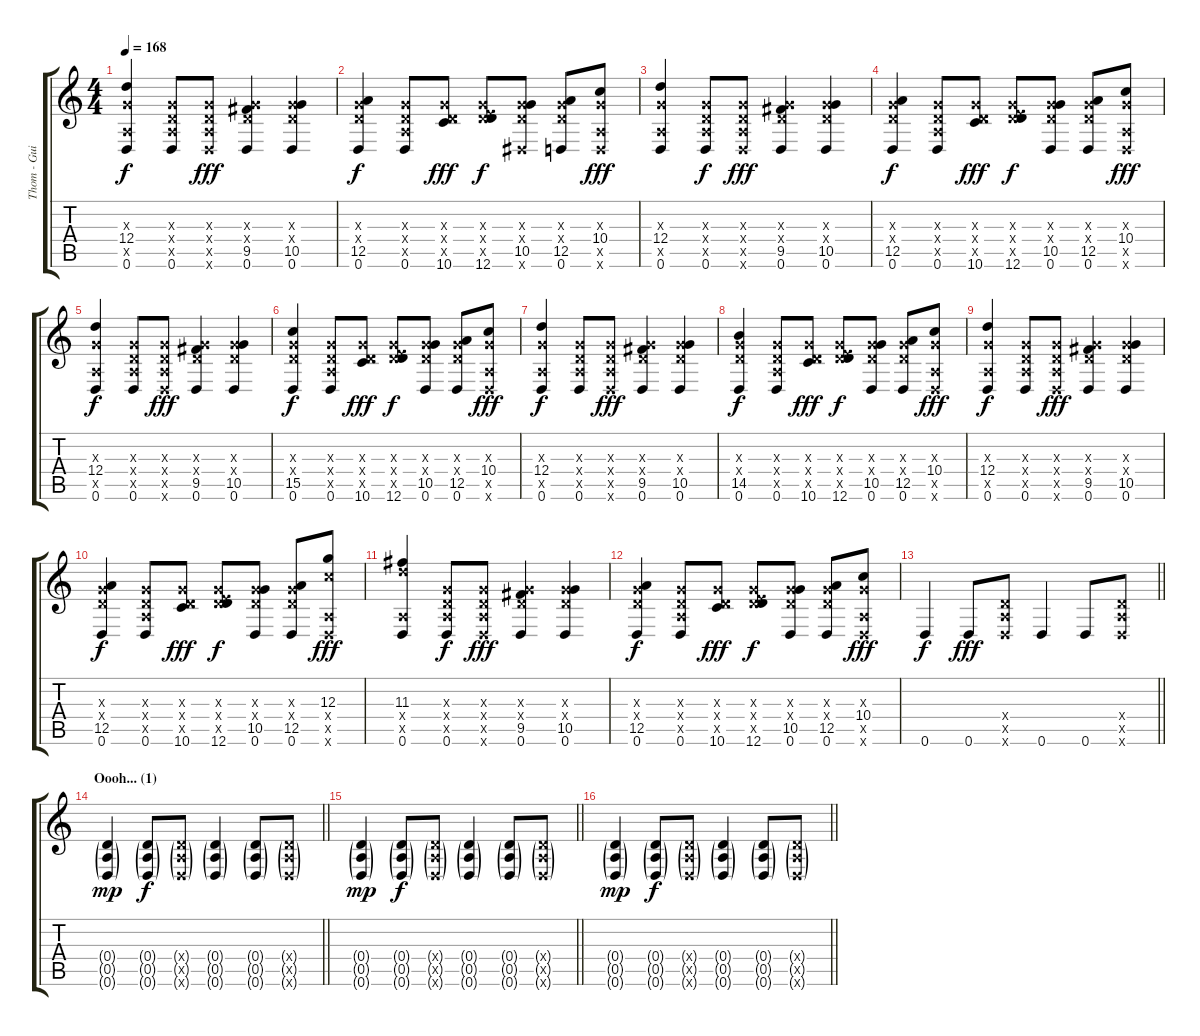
\track ("Thom - Guitar" "Thom - Gui") {instrument overdrivenguitar}
\staff {score tabs}
\tuning (E4 B3 G3 D3 A2 D2) {hide}
\ts (4 4)
\tempo 168
\clef g2
\ks c
(0.3{x} 12.4 0.5{x} 0.6).4{dy f} (0.3{x} 0.4{x} 0.5{x} 0.6).8 (0.3{x} 0.4{x} 0.5{x} 0.6{x}).8{dy fff} (0.3{x} 0.4{x} 9.5 0.6).4 (0.3{x} 0.4{x} 10.5 0.6).4 |
(0.3{x} 0.4{x} 12.5 0.6).4{dy f} (0.3{x} 0.4{x} 0.5{x} 0.6).8 (0.3{x} 0.4{x} 5.5{x} 10.6).8{dy fff} (0.3{x} 0.4{x} 7.5{x} 12.6).8{dy f} (0.3{x} 0.4{x} 10.5 1.6{x}).8 (0.3{x} 0.4{x} 12.5 0.6).8 (0.3{x} 10.4 0.5{x} 0.6{x}).8{dy fff} |
(0.3{x} 12.4 0.5{x} 0.6).4 (0.3{x} 0.4{x} 0.5{x} 0.6).8{dy f} (0.3{x} 0.4{x} 0.5{x} 0.6{x}).8{dy fff} (0.3{x} 0.4{x} 9.5 0.6).4 (0.3{x} 0.4{x} 10.5 0.6).4 |
(0.3{x} 0.4{x} 12.5 0.6).4{dy f} (0.3{x} 0.4{x} 0.5{x} 0.6).8 (0.3{x} 0.4{x} 5.5{x} 10.6).8{dy fff} (0.3{x} 0.4{x} 7.5{x} 12.6).8{dy f} (0.3{x} 0.4{x} 10.5 0.6).8 (0.3{x} 0.4{x} 12.5 0.6).8 (0.3{x} 10.4 0.5{x} 0.6{x}).8{dy fff} |
(0.3{x} 12.4 0.5{x} 0.6).4{dy f} (0.3{x} 0.4{x} 0.5{x} 0.6).8 (0.3{x} 0.4{x} 0.5{x} 0.6{x}).8{dy fff} (0.3{x} 0.4{x} 9.5 0.6).4 (0.3{x} 0.4{x} 10.5 0.6).4 |
(0.3{x} 0.4{x} 15.5 0.6).4{dy f} (0.3{x} 0.4{x} 0.5{x} 0.6).8 (0.3{x} 0.4{x} 5.5{x} 10.6).8{dy fff} (0.3{x} 0.4{x} 7.5{x} 12.6).8{dy f} (0.3{x} 0.4{x} 10.5 0.6).8 (0.3{x} 0.4{x} 12.5 0.6).8 (0.3{x} 10.4 0.5{x} 0.6{x}).8{dy fff} |
(0.3{x} 12.4 0.5{x} 0.6).4{dy f} (0.3{x} 0.4{x} 0.5{x} 0.6).8 (0.3{x} 0.4{x} 0.5{x} 0.6{x}).8{dy fff} (0.3{x} 0.4{x} 9.5 0.6).4 (0.3{x} 0.4{x} 10.5 0.6).4 |
(0.3{x} 0.4{x} 14.5 0.6).4{dy f} (0.3{x} 0.4{x} 0.5{x} 0.6).8 (0.3{x} 0.4{x} 5.5{x} 10.6).8{dy fff} (0.3{x} 0.4{x} 7.5{x} 12.6).8{dy f} (0.3{x} 0.4{x} 10.5 0.6).8 (0.3{x} 0.4{x} 12.5 0.6).8 (0.3{x} 10.4 0.5{x} 0.6{x}).8{dy fff} |
(0.3{x} 12.4 0.5{x} 0.6).4{dy f} (0.3{x} 0.4{x} 0.5{x} 0.6).8 (0.3{x} 0.4{x} 0.5{x} 0.6{x}).8{dy fff} (0.3{x} 0.4{x} 9.5 0.6).4 (0.3{x} 0.4{x} 10.5 0.6).4 |
(0.3{x} 0.4{x} 12.5 0.6).4{dy f} (0.3{x} 0.4{x} 0.5{x} 0.6).8 (0.3{x} 0.4{x} 5.5{x} 10.6).8{dy fff} (0.3{x} 0.4{x} 7.5{x} 12.6).8{dy f} (0.3{x} 0.4{x} 10.5 0.6).8 (0.3{x} 0.4{x} 12.5 0.6).8 (12.3 10.4{x} 0.5{x} 0.6{x}).8{dy fff} |
(11.3 12.4{x} 0.5{x} 0.6).4 (0.3{x} 0.4{x} 0.5{x} 0.6).8{dy f} (0.3{x} 0.4{x} 0.5{x} 0.6{x}).8{dy fff} (0.3{x} 0.4{x} 9.5 0.6).4 (0.3{x} 0.4{x} 10.5 0.6).4 |
(0.3{x} 0.4{x} 12.5 0.6).4{dy f} (0.3{x} 0.4{x} 0.5{x} 0.6).8 (0.3{x} 0.4{x} 5.5{x} 10.6).8{dy fff} (0.3{x} 0.4{x} 7.5{x} 12.6).8{dy f} (0.3{x} 0.4{x} 10.5 0.6).8 (0.3{x} 0.4{x} 12.5 0.6).8 (0.3{x} 10.4 0.5{x} 0.6{x}).8{dy fff} |
\barLineRight lightlight
0.6.4{dy f} 0.6.8{dy fff} (0.4{x} 0.5{x} 0.6{x}).8 0.6.4 0.6.8 (0.4{x} 0.5{x} 0.6{x}).8 |
\section ("" "Oooh... (1)")
\barLineRight lightlight
(0.4{g} 0.5{g} 0.6{g}).4{dy mp} (0.4{g} 0.5{g} 0.6{g}).8{dy f} (0.4{g x} 0.5{g x} 0.6{g x}).8 (0.4{g} 0.5{g} 0.6{g}).4 (0.4{g} 0.5{g} 0.6{g}).8 (0.4{g x} 0.5{g x} 0.6{g x}).8 |
\barLineRight lightlight
(0.4{g} 0.5{g} 0.6{g}).4{dy mp} (0.4{g} 0.5{g} 0.6{g}).8{dy f} (0.4{g x} 0.5{g x} 0.6{g x}).8 (0.4{g} 0.5{g} 0.6{g}).4 (0.4{g} 0.5{g} 0.6{g}).8 (0.4{g x} 0.5{g x} 0.6{g x}).8 |
\barLineRight lightlight
(0.4{g} 0.5{g} 0.6{g}).4{dy mp} (0.4{g} 0.5{g} 0.6{g}).8{dy f} (0.4{g x} 0.5{g x} 0.6{g x}).8 (0.4{g} 0.5{g} 0.6{g}).4 (0.4{g} 0.5{g} 0.6{g}).8 (0.4{g x} 0.5{g x} 0.6{g x}).8
